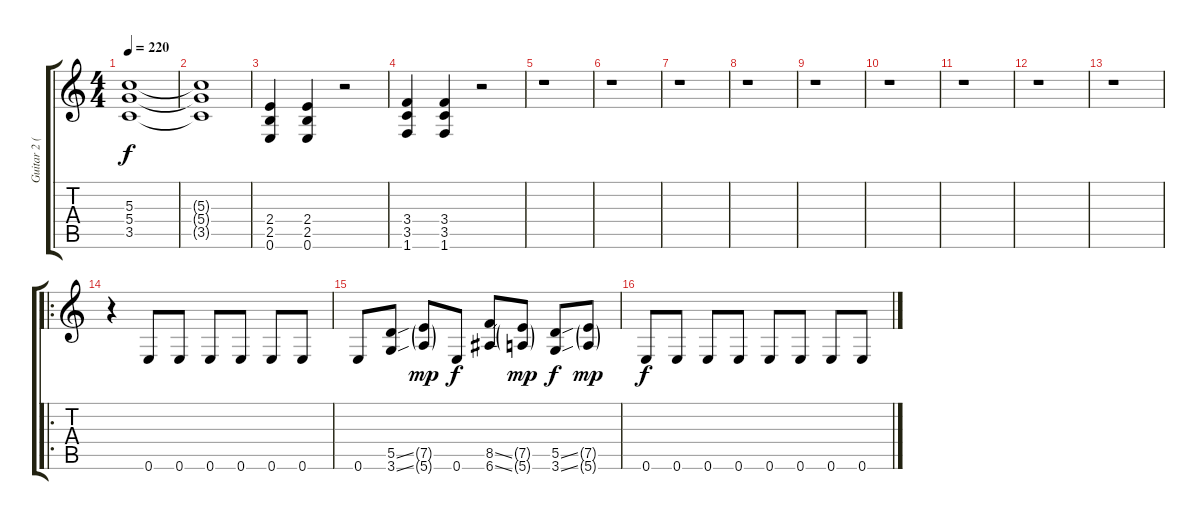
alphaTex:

\track ("Guitar 2 (Main Lead)" "Guitar 2 (") {instrument distortionguitar}
\staff {score tabs}
\tuning (E4 B3 G3 D3 A2 E2) {hide}
\ts (4 4)
\tempo 220
\clef g2
\ks c
(5.3 5.4 3.5).1{dy f} |
(5.3{t} 5.4{t} 3.5{t}).1 |
(2.4 2.5 0.6).4 (2.4 2.5 0.6).4 r.2 |
(3.4 3.5 1.6).4 (3.4 3.5 1.6).4 r.2 |
r.1 |
r.1 |
r.1 |
r.1 |
r.1 |
r.1 |
r.1 |
r.1 |
r.1 |
\ro
r.4 0.6.8 0.6.8 0.6.8 0.6.8 0.6.8 0.6.8 |
0.6.8 (5.5{ss} 3.6{ss}).8 (7.5{g} 5.6{g}).8{dy mp} 0.6.8{dy f} (8.5{ss} 6.6{ss}).8 (7.5{g} 5.6{g}).8{dy mp} (5.5{ss} 3.6{ss}).8{dy f} (7.5{g} 5.6{g}).8{dy mp} |
0.6.8{dy f} 0.6.8 0.6.8 0.6.8 0.6.8 0.6.8 0.6.8 0.6.8
